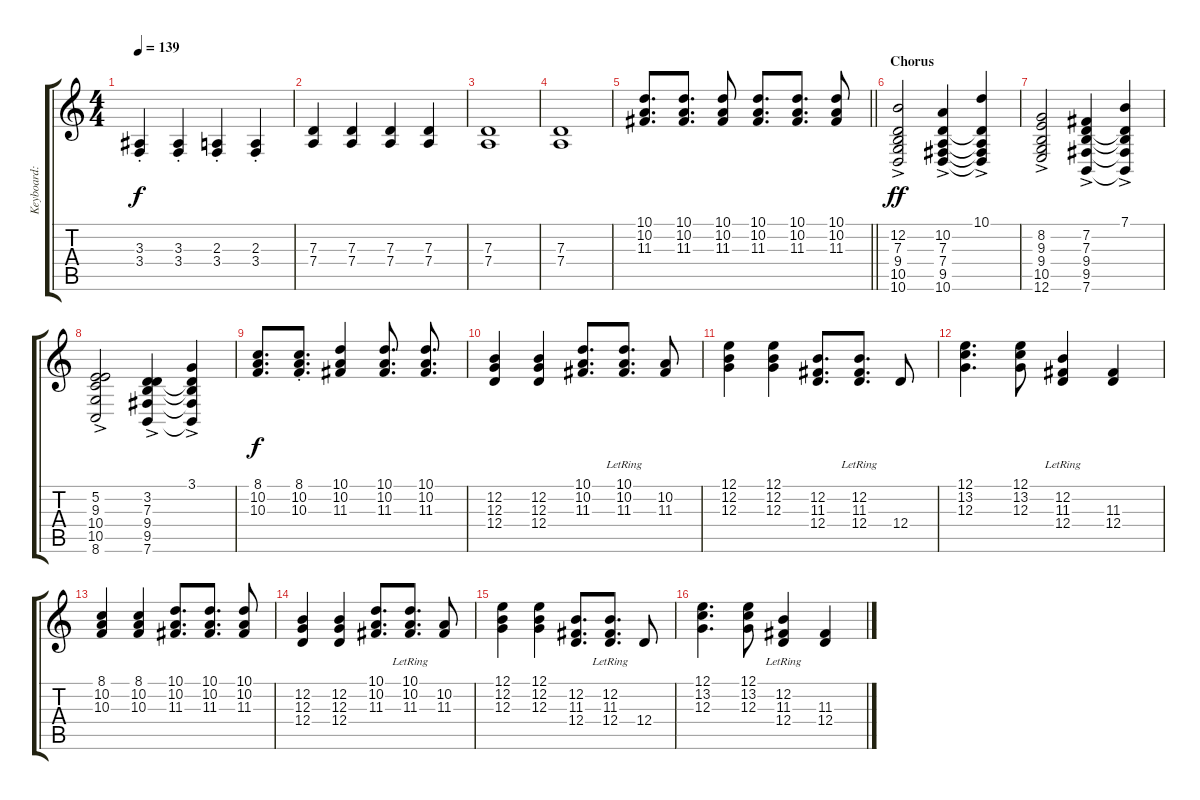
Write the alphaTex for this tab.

\track ("Keyboard: Tsugumi Kotobuki" "Keyboard: ") {instrument electricgrandpiano}
\staff {score tabs}
\tuning (E4 B3 G3 D3 A2 E2) {hide}
\ts (4 4)
\tempo 139
\clef g2
\ks c
(3.3{st} 3.4{st}).4{dy f} (3.3{st} 3.4{st}).4 (2.3{st} 3.4{st}).4 (2.3{st} 3.4{st}).4 |
(7.3 7.4).4 (7.3 7.4).4 (7.3 7.4).4 (7.3 7.4).4 |
(7.3 7.4).1 |
(7.3 7.4).1 |
\barLineRight lightlight
(10.1 10.2 11.3).8{d} (10.1 10.2 11.3).8{d} (10.1 10.2 11.3).8 (10.1 10.2 11.3).8{d} (10.1 10.2 11.3).8{d} (10.1 10.2 11.3).8 |
\section ("" "Chorus")
(12.2{ac} 7.3 9.4 10.5 10.6).2{dy ff} (10.2{ac} 7.3 7.4 9.5 10.6).4 (10.1{ac} 7.3{t} 7.4{t} 9.5{t} 10.6{t}).4 |
(8.2{ac} 9.3 9.4 10.5 12.6).2 (7.2{ac} 7.3 9.4 9.5 7.6).4 (7.1{ac} 7.3{t} 9.4{t} 9.5{t} 7.6{t}).4 |
(5.2{ac} 9.3 10.4 10.5 8.6).2 (3.2{ac} 7.3 9.4 9.5 7.6).4 (3.1{ac} 7.3{t} 9.4{t} 9.5{t} 7.6{t}).4 |
(8.1 10.2 10.3).8{d dy f} (8.1{st} 10.2{st} 10.3{st}).8{d} (10.1 10.2 11.3).4 (10.1 10.2 11.3).8{d} (10.1 10.2 11.3).8{d} |
(12.2 12.3 12.4).4 (12.2 12.3 12.4).4 (10.1 10.2 11.3).8{d} (10.1{lr} 10.2 11.3).8{d} (10.2 11.3).8 |
(12.1 12.2 12.3).4 (12.1 12.2 12.3).4 (12.2 11.3 12.4).8{d} (12.2{lr} 11.3{lr} 12.4).8{d} 12.4.8 |
(12.1 13.2 12.3).4{d} (12.1 13.2 12.3).8 (12.2{lr} 11.3 12.4).4 (11.3 12.4).4 |
(8.1 10.2 10.3).4 (8.1 10.2 10.3).4 (10.1 10.2 11.3).8{d} (10.1 10.2 11.3).8{d} (10.1 10.2 11.3).8 |
(12.2 12.3 12.4).4 (12.2 12.3 12.4).4 (10.1 10.2 11.3).8{d} (10.1{lr} 10.2 11.3).8{d} (10.2 11.3).8 |
(12.1 12.2 12.3).4 (12.1 12.2 12.3).4 (12.2 11.3 12.4).8{d} (12.2{lr} 11.3{lr} 12.4).8{d} 12.4.8 |
(12.1 13.2 12.3).4{d} (12.1 13.2 12.3).8 (12.2{lr} 11.3 12.4).4 (11.3 12.4).4
